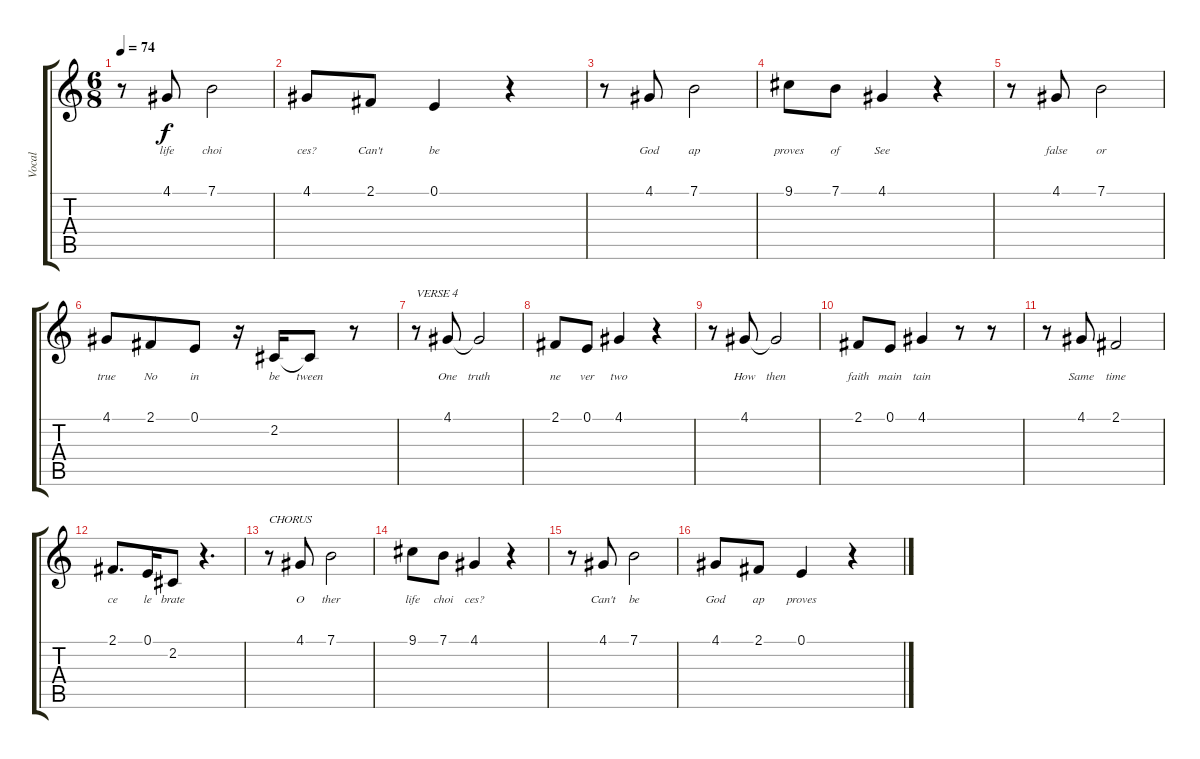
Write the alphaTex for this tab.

\track ("Vocal" "Vocal") {instrument acousticgrandpiano}
\staff {score tabs}
\tuning (E4 B3 G3 D3 A2 E2) {hide}
\ts (6 8)
\tempo 74
\clef g2
\ks c
r.8{dy f} 4.1.8{lyrics (0 "life") lyrics (1 "") lyrics (2 "") lyrics (3 "") lyrics (4 "")} 7.1.2{lyrics (0 "choi") lyrics (1 "") lyrics (2 "") lyrics (3 "") lyrics (4 "")} |
4.1.8{lyrics (0 "ces?") lyrics (1 "") lyrics (2 "") lyrics (3 "") lyrics (4 "")} 2.1.8{lyrics (0 "Can't") lyrics (1 "") lyrics (2 "") lyrics (3 "") lyrics (4 "")} 0.1.4{lyrics (0 "be") lyrics (1 "") lyrics (2 "") lyrics (3 "") lyrics (4 "")} r.4 |
r.8 4.1.8{lyrics (0 "God") lyrics (1 "") lyrics (2 "") lyrics (3 "") lyrics (4 "")} 7.1.2{lyrics (0 "ap") lyrics (1 "") lyrics (2 "") lyrics (3 "") lyrics (4 "")} |
9.1.8{lyrics (0 "proves") lyrics (1 "") lyrics (2 "") lyrics (3 "") lyrics (4 "")} 7.1.8{lyrics (0 "of") lyrics (1 "") lyrics (2 "") lyrics (3 "") lyrics (4 "")} 4.1.4{lyrics (0 "See") lyrics (1 "") lyrics (2 "") lyrics (3 "") lyrics (4 "")} r.4 |
r.8 4.1.8{lyrics (0 "false") lyrics (1 "") lyrics (2 "") lyrics (3 "") lyrics (4 "")} 7.1.2{lyrics (0 "or") lyrics (1 "") lyrics (2 "") lyrics (3 "") lyrics (4 "")} |
4.1.8{lyrics (0 "true") lyrics (1 "") lyrics (2 "") lyrics (3 "") lyrics (4 "")} 2.1.8{lyrics (0 "No") lyrics (1 "") lyrics (2 "") lyrics (3 "") lyrics (4 "")} 0.1.8{lyrics (0 "in") lyrics (1 "") lyrics (2 "") lyrics (3 "") lyrics (4 "")} r.16 2.2.16{lyrics (0 "be") lyrics (1 "") lyrics (2 "") lyrics (3 "") lyrics (4 "")} 2.2{t}.8{lyrics (0 "tween") lyrics (1 "") lyrics (2 "") lyrics (3 "") lyrics (4 "")} r.8 |
r.8{txt "VERSE 4"} 4.1.8{lyrics (0 "One") lyrics (1 "") lyrics (2 "") lyrics (3 "") lyrics (4 "")} 4.1{t}.2{lyrics (0 "truth") lyrics (1 "") lyrics (2 "") lyrics (3 "") lyrics (4 "")} |
2.1.8{lyrics (0 "ne") lyrics (1 "") lyrics (2 "") lyrics (3 "") lyrics (4 "")} 0.1.8{lyrics (0 "ver") lyrics (1 "") lyrics (2 "") lyrics (3 "") lyrics (4 "")} 4.1.4{lyrics (0 "two") lyrics (1 "") lyrics (2 "") lyrics (3 "") lyrics (4 "")} r.4 |
r.8 4.1.8{lyrics (0 "How") lyrics (1 "") lyrics (2 "") lyrics (3 "") lyrics (4 "")} 4.1{t}.2{lyrics (0 "then") lyrics (1 "") lyrics (2 "") lyrics (3 "") lyrics (4 "")} |
2.1.8{lyrics (0 "faith") lyrics (1 "") lyrics (2 "") lyrics (3 "") lyrics (4 "")} 0.1.8{lyrics (0 "main") lyrics (1 "") lyrics (2 "") lyrics (3 "") lyrics (4 "")} 4.1.4{lyrics (0 "tain") lyrics (1 "") lyrics (2 "") lyrics (3 "") lyrics (4 "")} r.8 r.8 |
r.8 4.1.8{lyrics (0 "Same") lyrics (1 "") lyrics (2 "") lyrics (3 "") lyrics (4 "")} 2.1.2{lyrics (0 "time") lyrics (1 "") lyrics (2 "") lyrics (3 "") lyrics (4 "")} |
2.1.8{d lyrics (0 "ce") lyrics (1 "") lyrics (2 "") lyrics (3 "") lyrics (4 "")} 0.1.16{lyrics (0 "le") lyrics (1 "") lyrics (2 "") lyrics (3 "") lyrics (4 "")} 2.2.8{lyrics (0 "brate") lyrics (1 "") lyrics (2 "") lyrics (3 "") lyrics (4 "")} r.4{d} |
r.8{txt "CHORUS"} 4.1.8{lyrics (0 "O") lyrics (1 "") lyrics (2 "") lyrics (3 "") lyrics (4 "")} 7.1.2{lyrics (0 "ther") lyrics (1 "") lyrics (2 "") lyrics (3 "") lyrics (4 "")} |
9.1.8{lyrics (0 "life") lyrics (1 "") lyrics (2 "") lyrics (3 "") lyrics (4 "")} 7.1.8{lyrics (0 "choi") lyrics (1 "") lyrics (2 "") lyrics (3 "") lyrics (4 "")} 4.1.4{lyrics (0 "ces?") lyrics (1 "") lyrics (2 "") lyrics (3 "") lyrics (4 "")} r.4 |
r.8 4.1.8{lyrics (0 "Can't") lyrics (1 "") lyrics (2 "") lyrics (3 "") lyrics (4 "")} 7.1.2{lyrics (0 "be") lyrics (1 "") lyrics (2 "") lyrics (3 "") lyrics (4 "")} |
4.1.8{lyrics (0 "God") lyrics (1 "") lyrics (2 "") lyrics (3 "") lyrics (4 "")} 2.1.8{lyrics (0 "ap") lyrics (1 "") lyrics (2 "") lyrics (3 "") lyrics (4 "")} 0.1.4{lyrics (0 "proves") lyrics (1 "") lyrics (2 "") lyrics (3 "") lyrics (4 "")} r.4
